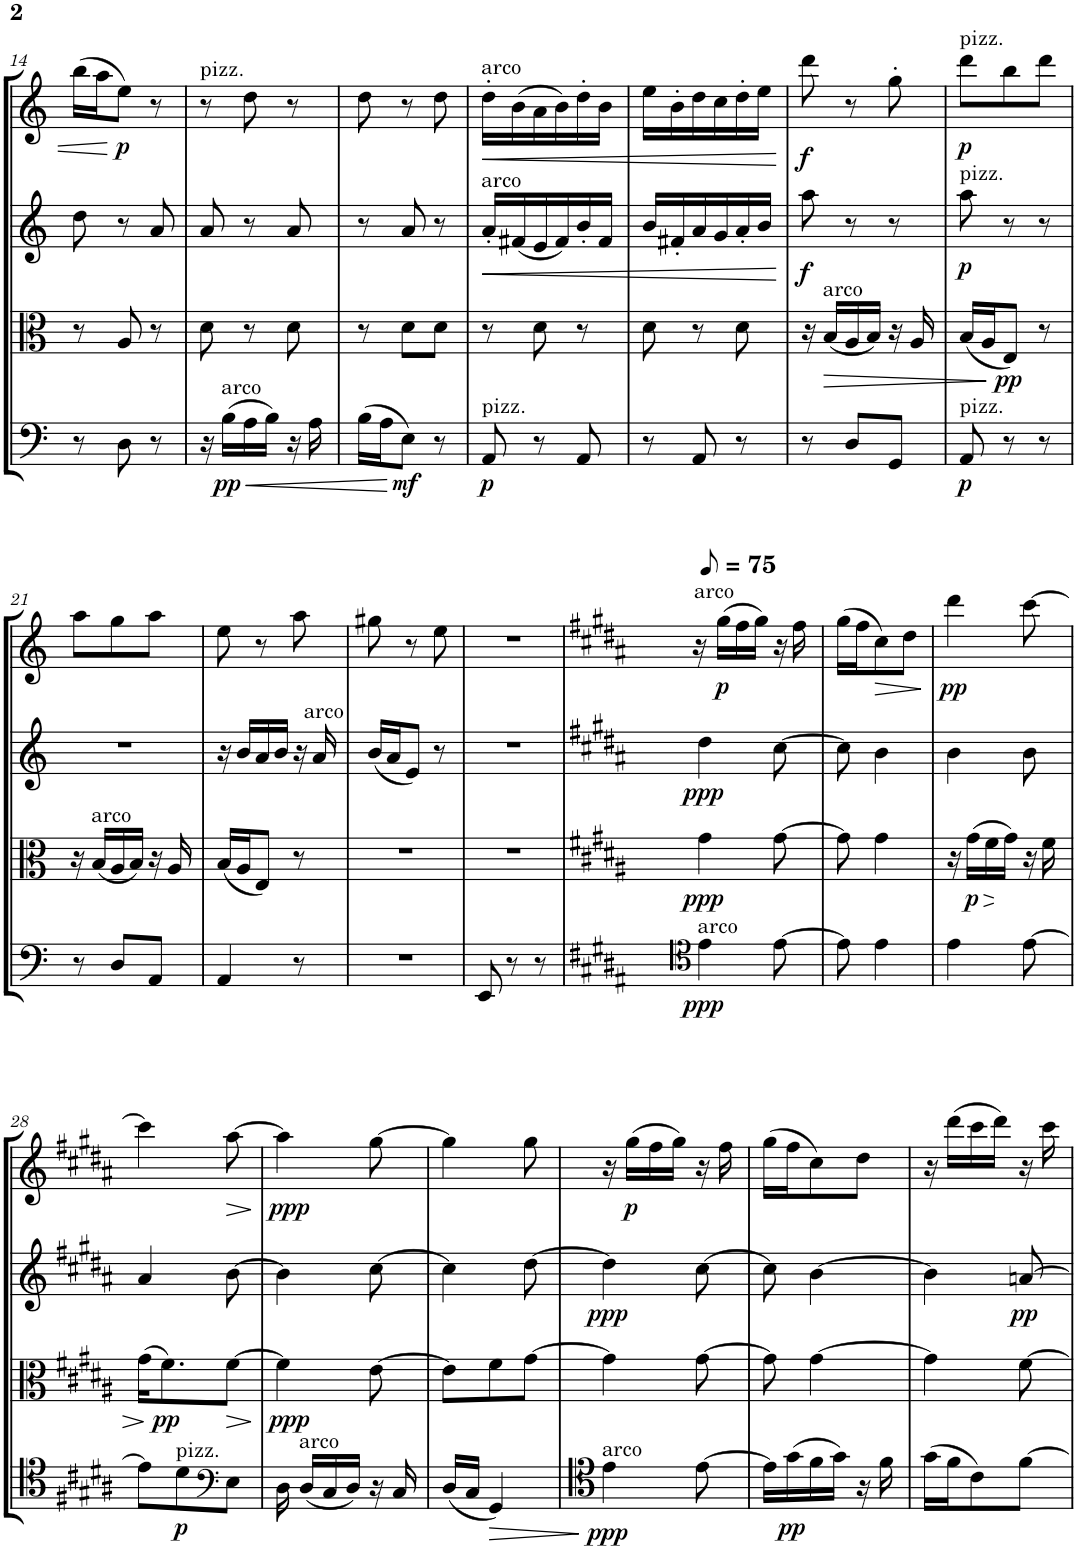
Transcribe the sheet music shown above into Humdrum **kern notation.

**kern	**dynam	**kern	**dynam	**kern	**dynam	**kern	**dynam
*part4	*part4	*part3	*part3	*part2	*part2	*part1	*part1
*staff4	*staff4	*staff3	*staff3	*staff2	*staff2	*staff1	*staff1
*I"Violoncello	*	*I"Viola	*	*I"Violin II	*	*I"Violin I	*
*I'Vc	*	*I'Vla	*	*I'Vln	*	*I'Vln	*
!!LO:PB:g=z
*clefF4	*	*clefC3	*	*clefG2	*	*clefG2	*
*k[]	*	*k[]	*	*k[]	*	*k[]	*
*M3/8	*	*M3/8	*	*M3/8	*	*M3/8	*
=14	=14	=14	=14	=14	=14	=14	=14
8r	.	8r	.	8dd\	.	(16bb\LL	.
.	.	.	.	.	.	16aa\J	.
!	!	!	!	!	!	!	!LO:DY:b
8D\	.	8A/	.	8r	.	8ee\J)	p
8r	.	8r	.	8a/	.	8r	.
=15	=15	=15	=15	=15	=15	=15	=15
!	!	!	!	!	!	!LO:TX:a:t=pizz.	!
16r	.	8d\	.	8a/	.	8r	.
!LO:TX:a:t=arco	!	!	!	!	!	!	!
!	!LO:HP:b	!	!	!	!	!	!
!	!LO:DY:n=1:b	!	!	!	!	!	!
(16B\LL	< pp	.	.	.	.	.	.
16A\	.	8r	.	8r	.	8dd\	.
16B\JJ)	.	.	.	.	.	.	.
16r	.	8d\	.	8a/	.	8r	.
16A\	.	.	.	.	.	.	.
=16	=16	=16	=16	=16	=16	=16	=16
(16B\LL	.	8r	.	8r	.	8dd\	.
16A\J	.	.	.	.	.	.	.
!	!LO:DY:n=1:b	!	!	!	!	!	!
8E\J)	[ mf	8d\L	.	8a/	.	8r	.
8r	.	8d\J	.	8r	.	8dd\	.
=17	=17	=17	=17	=17	=17	=17	=17
!	!	!	!	!	!	!LO:TX:a:t=arco	!
!	!	!	!	!LO:TX:a:t=arco	!	!	!
!LO:TX:a:t=pizz.	!	!	!	!	!	!	!
!	!LO:DY:b	!	!	!	!LO:HP:b	!	!LO:HP:b
8AA/	p	8r	.	16a'/LL	<	16dd'\LL	<
.	.	.	.	(16f#X/	.	(16b\	.
8r	.	8d\	.	16e/	.	16a\	.
.	.	.	.	16f#/)	.	16b\)	.
8AA/	.	8r	.	16b'/	.	16dd'\	.
.	.	.	.	16f#/JJ	.	16b\JJ	.
=18	=18	=18	=18	=18	=18	=18	=18
8r	.	8d\	.	16b/LL	.	16ee\LL	.
.	.	.	.	16f#X'/	.	16b'\	.
8AA/	.	8r	.	16a/	.	16dd\	.
.	.	.	.	16g/	.	16cc\	.
8r	.	8d\	.	16a'/	.	16dd'\	.
.	.	.	.	16b/JJ	.	16ee\JJ	.
.	.	.	.	.	[	.	[
=19	=19	=19	=19	=19	=19	=19	=19
!	!	!	!	!	!LO:DY:b	!	!LO:DY:b
8r	.	16r	.	8aa\	f	8ddd\	f
!	!	!LO:TX:a:t=arco	!	!	!	!	!
!	!	!	!LO:HP:b	!	!	!	!
.	.	(16B/LL	>	.	.	.	.
8D/L	.	16A/	.	8r	.	8r	.
.	.	16B/JJ)	.	.	.	.	.
8GG/J	.	16r	.	8r	.	8gg'\	.
.	.	16A/	.	.	.	.	.
=20	=20	=20	=20	=20	=20	=20	=20
!	!	!	!	!	!	!LO:TX:a:t=pizz.	!
!	!	!	!	!LO:TX:a:t=pizz.	!	!	!
!LO:TX:a:t=pizz.	!	!	!	!	!	!	!
!	!LO:DY:b	!	!	!	!LO:DY:b	!	!LO:DY:b
8AA/	p	(16B/LL	.	8aa\	p	8ddd\L	p
.	.	16A/J	.	.	.	.	.
!	!	!	!LO:DY:n=1:b	!	!	!	!
8r	.	8E/J)	] pp	8r	.	8bb\	.
8r	.	8r	.	8r	.	8ddd\J	.
!!LO:LB:g=z
=21	=21	=21	=21	=21	=21	=21	=21
8r	.	16r	.	4.r	.	8aa\L	.
!	!	!LO:TX:a:t=arco	!	!	!	!	!
.	.	(16B/LL	.	.	.	.	.
8D/L	.	16A/	.	.	.	8gg\	.
.	.	16B/JJ)	.	.	.	.	.
8AA/J	.	16r	.	.	.	8aa\J	.
.	.	16A/	.	.	.	.	.
=22	=22	=22	=22	=22	=22	=22	=22
4AA/	.	(16B/LL	.	16r	.	8ee\	.
.	.	16A/J	.	16b/LL	.	.	.
.	.	8E/J)	.	16a/	.	8r	.
.	.	.	.	16b/JJ	.	.	.
8r	.	8r	.	16r	.	8aa\	.
!	!	!	!	!LO:TX:a:t=arco	!	!	!
.	.	.	.	16a/	.	.	.
=23	=23	=23	=23	=23	=23	=23	=23
4.r	.	4.r	.	(16b/LL	.	8gg#X\	.
.	.	.	.	16a/J	.	.	.
.	.	.	.	8e/J)	.	8r	.
.	.	.	.	8r	.	8ee\	.
=24	=24	=24	=24	=24	=24	=24	=24
8EE/	.	4.r	.	4.r	.	4.r	.
8r	.	.	.	.	.	.	.
8r	.	.	.	.	.	.	.
=25	=25	=25	=25	=25	=25	=25	=25
*clefC4	*	*	*	*	*	*	*
*k[f#c#g#d#a#]	*	*k[f#c#g#d#a#]	*	*k[f#c#g#d#a#]	*	*k[f#c#g#d#a#]	*
*	*	*	*	*	*	*MM38	*
!	!	!	!	!	!	!LO:TX:a:t=arco	!
!LO:TX:a:t=arco	!	!	!	!	!	!	!
!	!LO:DY:b	!	!LO:DY:b	!	!LO:DY:b	!	!
4e\	ppp	4g#\	ppp	4dd#\	ppp	16r	.
!	!	!	!	!	!	!	!LO:DY:b
.	.	.	.	.	.	(16gg#\LL	p
.	.	.	.	.	.	16ff#\	.
.	.	.	.	.	.	16gg#\JJ)	.
[8e\	.	[8g#\	.	[8cc#\	.	16r	.
.	.	.	.	.	.	16ff#\	.
=26	=26	=26	=26	=26	=26	=26	=26
8e\]	.	8g#\]	.	8cc#\]	.	(16gg#\LL	.
.	.	.	.	.	.	16ff#\J	.
!	!	!	!	!	!	!	!LO:HP:b
4e\	.	4g#\	.	4b\	.	8cc#\)	>
.	.	.	.	.	.	8dd#\J	.
.	.	.	.	.	.	.	]
=27	=27	=27	=27	=27	=27	=27	=27
!	!	!	!	!	!	!	!LO:DY:b
4e\	.	16r	.	4b\	.	4ddd#\	pp
!	!	!	!LO:HP:b	!	!	!	!
!	!	!	!LO:DY:n=1:b	!	!	!	!
.	.	(16g#\LL	> p	.	.	.	.
.	.	16f#\	.	.	.	.	.
.	.	16g#\JJ)	.	.	.	.	.
[8e\	.	16r	.	8b\	.	[8ccc#\	.
.	.	16f#\	.	.	.	.	.
!!LO:LB:g=z
=28	=28	=28	=28	=28	=28	=28	=28
8e\L]	.	(16g#\KL	.	4a#/	.	4ccc#\]	.
!	!	!	!LO:DY:n=1:b	!	!	!	!
.	.	8.f#\)	] pp	.	.	.	.
!LO:TX:a:t=pizz.	!	!	!	!	!	!	!
!	!LO:DY:b	!	!	!	!	!	!
8d#\	p	.	.	.	.	.	.
*clefF4	*	*	*	*	*	*	*
!	!	!	!LO:HP:b	!	!	!	!LO:HP:b
8E\J	.	[8f#\J	>	[8b\	.	[8aa#\	>
.	.	.	]	.	.	.	]
=29	=29	=29	=29	=29	=29	=29	=29
!	!	!	!LO:DY:b	!	!	!	!LO:DY:b
16D#\	.	4f#\]	ppp	4b\]	.	4aa#\]	ppp
!LO:TX:a:t=arco	!	!	!	!	!	!	!
(16D#/LL	.	.	.	.	.	.	.
16C#/	.	.	.	.	.	.	.
16D#/JJ)	.	.	.	.	.	.	.
16r	.	[8e\	.	[8cc#\	.	[8gg#\	.
16C#/	.	.	.	.	.	.	.
=30	=30	=30	=30	=30	=30	=30	=30
(16D#/LL	.	8e\L]	.	4cc#\]	.	4gg#\]	.
16C#/JJ	.	.	.	.	.	.	.
!	!LO:HP:b	!	!	!	!	!	!
4GG#/)	>	8f#\	.	.	.	.	.
.	.	[8g#\J	.	[8dd#\	.	8gg#\	.
.	]	.	.	.	.	.	.
=31	=31	=31	=31	=31	=31	=31	=31
!LO:TX:a:t=arco	!	!	!	!	!	!	!
!	!LO:DY:b	!	!	!	!LO:DY:b	!	!
4e\	ppp	4g#\]	.	4dd#\]	ppp	16r	.
!	!	!	!	!	!	!	!LO:DY:b
.	.	.	.	.	.	(16gg#\LL	p
.	.	.	.	.	.	16ff#\	.
.	.	.	.	.	.	16gg#\JJ)	.
[8e\	.	[8g#\	.	[8cc#\	.	16r	.
.	.	.	.	.	.	16ff#\	.
=32	=32	=32	=32	=32	=32	=32	=32
16e\LL]	.	8g#\]	.	8cc#\]	.	(16gg#\LL	.
!	!LO:DY:b	!	!	!	!	!	!
(16g#\	pp	.	.	.	.	16ff#\J	.
16f#\	.	[4g#\	.	[4b\	.	8cc#\)	.
16g#\JJ)	.	.	.	.	.	.	.
16r	.	.	.	.	.	8dd#\J	.
16f#\	.	.	.	.	.	.	.
=33	=33	=33	=33	=33	=33	=33	=33
(16g#\LL	.	4g#\]	.	4b\]	.	16r	.
16f#\J	.	.	.	.	.	(16ddd#\LL	.
8c#\)	.	.	.	.	.	16ccc#\	.
.	.	.	.	.	.	16ddd#\JJ)	.
!	!	!	!	!	!LO:DY:b	!	!
[8f#\J	.	[8f#\	.	[8an/	pp	16r	.
.	.	.	.	.	.	16ccc#\	.
=	=	=	=	=	=	=	=
*-	*-	*-	*-	*-	*-	*-	*-
